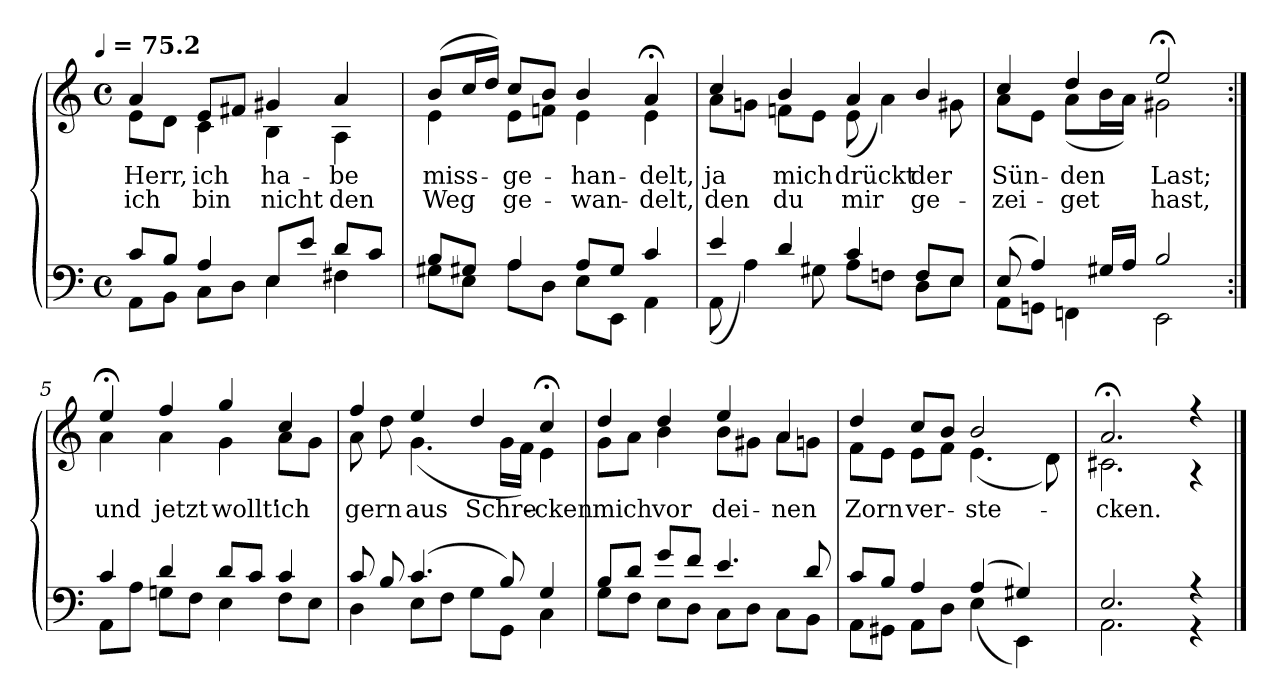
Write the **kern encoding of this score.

**kern	**kern	**text	**text	**dynam
*part1	*part1	*part1	*part1	*part1
*staff2	*staff1	*staff1	*staff1	*staff1/2
*clefF4	*clefG2	*	*	*
!!LO:TX:omd:t=[quarter] = 75.2
*M4/4	*M4/4	*	*	*
*met(c)	*met(c)	*	*	*
*MM75	*MM75	*	*	*
=1	=1	=1	=1	=1
*^	*^	*	*	*
8cL	8AAL	4a	8eL	Herr,	ich	.
8BJ	8BBJ	.	8dJ	.	.	.
4A	8CL	8eL	4c	ich	bin	.
.	8DJ	8f#XJ	.	.	.	.
8EL	4E	4g#X	4B	ha-	nicht	♩ = 74
8eJ	.	.	.	.	.	.
8dL	4F#X	4a	4A	-be	den	.
8cJ	.	.	.	.	.	.
=2	=2	=2	=2	=2	=2	=2
8BL	8G#XL	(8bL	4e	miss-	Weg	.
8G#XJ	8EJ	16ccL	.	.	.	.
.	.	16ddJJ)	.	.	.	.
4A	8AL	8ccL	8eL	-ge-	ge-	.
.	8DJ	8bJ	8fnJ	.	.	.
8AL	8EL	4b	4e	-han-	-wan-	♩ = 73.5
8G#J	8EEJ	.	.	.	.	.
4c	4AA	4a;<	4e	-delt,	-delt,	.
=3	=3	=3	=3	=3	=3	=3
*	*	*MM74	*	*	*	*
4e	(8AA	4cc	8aL	ja	den	.
.	4A)	.	8gnJ	.	.	.
4d	.	4b	8fnL	mich	du	.
.	8G#X	.	8eJ	.	.	.
4c	8AL	4a	(8e	drückt	mir	.
.	8FnJ	.	4a)	.	.	.
8FL	8DL	4b	.	der	ge-	.
8EJ	8EJ	.	8g#X	.	.	.
=4	=4	=4	=4	=4	=4	=4
*	*	*MM73	*	*	*	*
(8E	8AAL	4cc	8aL	Sün-	-zei-	.
4A)	8GGnJ	.	8eJ	.	.	.
.	4FFn	4dd	(8aL	-den	-get	.
16G#XLL	.	.	16bL	.	.	.
16AJJ	.	.	16aJJ)	.	.	.
2B	2EE	2ee;<	2g#X	Last;	hast,	.
!!LO:LB:g=z	!!
=5:|!	=5:|!	=5:|!	=5:|!	=5:|!	=5:|!	=5:|!
*	*	*MM75	*	*	*	*
4c	8AAL	4ee;<	4a	und	.	.
.	8AJ	.	.	.	.	.
4d	8GnL	4ff	4a	jetzt	.	.
.	8FJ	.	.	.	.	.
8dL	4E	4gg	4g	wollt'	.	♩ = 74
8cJ	.	.	.	.	.	.
4c	8FL	4cc	8aL	ich	.	.
.	8EJ	.	8gJ	.	.	.
=6	=6	=6	=6	=6	=6	=6
*	*	*MM73	*	*	*	*
8c	4D	4ff	8a	gern	.	.
8B	.	.	8dd	.	.	.
(4.c	8EL	4ee	(4.g	aus	.	.
.	8FJ	.	.	.	.	.
.	8GL	4dd	.	Schre-	.	♩ = 70
8B)	8GGJ	.	16gLL	.	.	.
.	.	.	16fJJ)	.	.	.
4G	4C	4cc;<	4e	-cken	.	.
=7	=7	=7	=7	=7	=7	=7
*	*	*MM74	*	*	*	*
8BL	8GL	4dd	8gL	mich	.	.
8dJ	8FJ	.	8aJ	.	.	.
8gL	8EL	4dd	4b	vor	.	.
8fJ	8DJ	.	.	.	.	.
4.e	8CL	4ee	8bL	dei-	.	♩ = 72.5
.	8DJ	.	8g#XJ	.	.	.
.	8CL	4a	8aL	-nen	.	.
8d	8BBJ	.	8gnJ	.	.	.
=8	=8	=8	=8	=8	=8	=8
*	*	*MM72	*	*	*	*
8cL	8AAL	4dd	8fL	Zorn	.	.
8BJ	8GG#XJ	.	8eJ	.	.	.
4A	8AAL	8ccL	8eL	ver-	.	.
.	8DJ	8bJ	8fJ	.	.	.
(4A	(4E	2b	(4.e	-ste-	.	♩ = 68
4G#X)	4EE)	.	.	.	.	.
.	.	.	8d)	.	.	.
=9	=9	=9	=9	=9	=9	=9
2.E	2.AA	2.a;<	2.c#X	-cken.	.	.
4r	4r	4r	4r	.	.	.
*v	*v	*	*	*	*	*
*	*v	*v	*	*	*
==	==	==	==	==
*-	*-	*-	*-	*-
